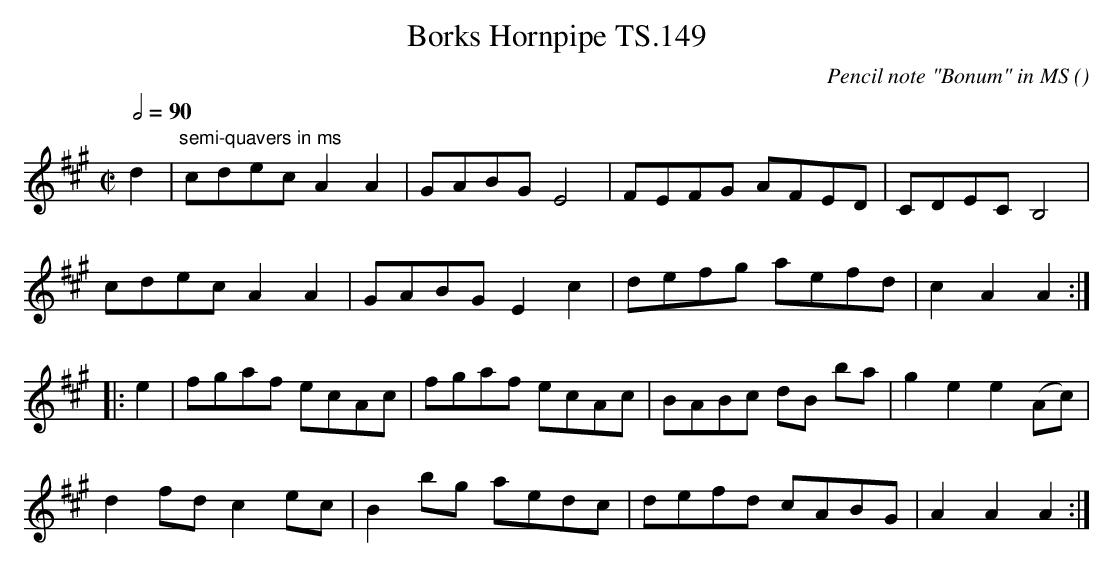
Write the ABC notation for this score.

X:1
T:Borks Hornpipe TS.149
M:C|
L:1/8
Q:1/2=90
C:Pencil note "Bonum" in MS
O:
K:A
d2|"semi-quavers in ms"cdecA2A2|GABGE4|FEFG AFED|CDECB,4|
cdec A2A2|GABG E2c2|defg aefd|c2A2A2:|
|:e2|fgaf ecAc|fgaf ecAc|BABc dB ba|g2e2e2(Ac)|
d2fd c2ec|B2bg aedc|defd cABG|A2A2A2:|]
